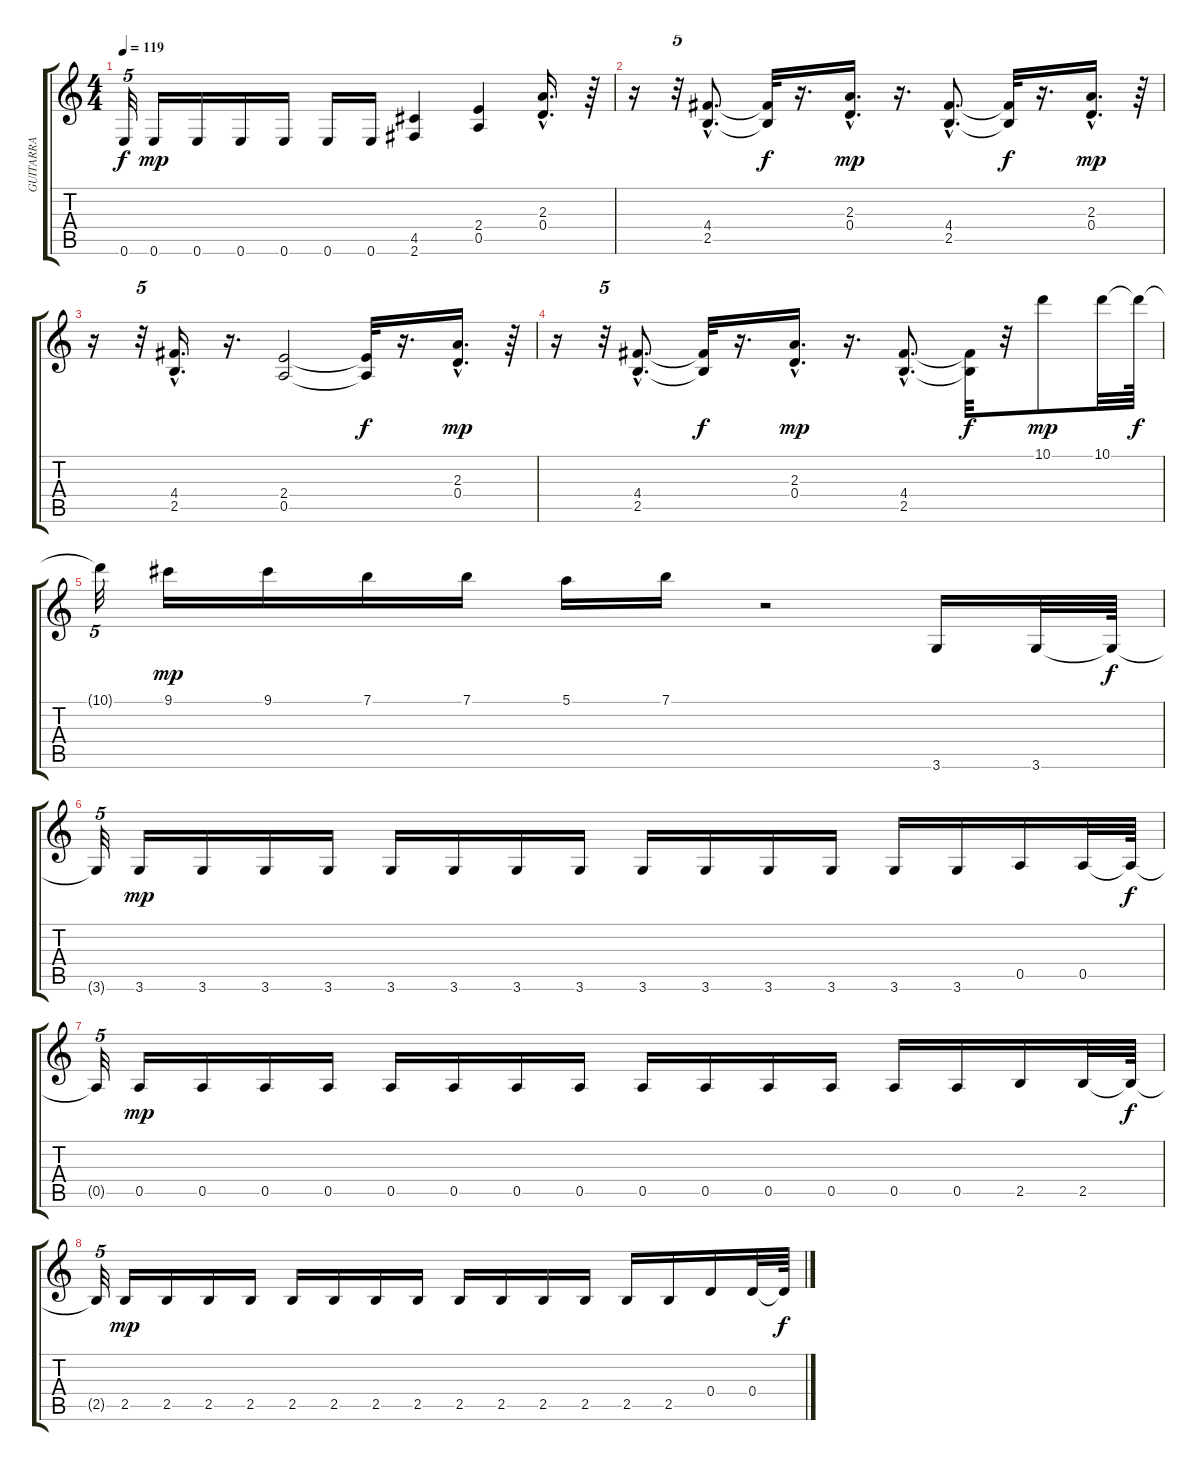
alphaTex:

\track ("GUITARRA" "GUITARRA") {instrument overdrivenguitar}
\staff {score tabs}
\tuning (E4 B3 G3 D3 A2 E2) {hide}
\ts (4 4)
\tempo 119
\clef g2
\ks c
0.6{t}.32{tu (5 4) dy f} 0.6.16{dy mp} 0.6.16 0.6.16 0.6.16 0.6.16 0.6.16 (4.5 2.6).4 (2.4 0.5).4 (2.3{hac} 0.4{hac}).16{d} r.64 |
r.16 r.32{tu (5 4)} (4.4{hac} 2.5{hac}).8{d} (4.4{t} 2.5{t}).32{dy f} r.16{d} (2.3{hac} 0.4{hac}).16{d dy mp} r.16{d} (4.4{hac} 2.5{hac}).8{d} (4.4{t} 2.5{t}).32{dy f} r.16{d} (2.3{hac} 0.4{hac}).16{d dy mp} r.64 |
r.16 r.32{tu (5 4)} (4.4{hac} 2.5{hac}).16{d} r.16{d} (2.4 0.5).2 (2.4{t} 0.5{t}).32{dy f} r.16{d} (2.3{hac} 0.4{hac}).16{d dy mp} r.64 |
r.16 r.32{tu (5 4)} (4.4{hac} 2.5{hac}).8{d} (4.4{t} 2.5{t}).32{dy f} r.16{d} (2.3{hac} 0.4{hac}).16{d dy mp} r.16{d} (4.4{hac} 2.5{hac}).8{d} (4.4{t} 2.5{t}).32{dy f} r.32 10.1.8{dy mp} 10.1.32 10.1{t}.64{dy f} |
10.1{t}.32{tu (5 4)} 9.1.16{dy mp} 9.1.16 7.1.16 7.1.16 5.1.16 7.1.16 r.2 3.6.16 3.6.32 3.6{t}.64{dy f} |
3.6{t}.32{tu (5 4)} 3.6.16{dy mp} 3.6.16 3.6.16 3.6.16 3.6.16 3.6.16 3.6.16 3.6.16 3.6.16 3.6.16 3.6.16 3.6.16 3.6.16 3.6.16 0.5.16 0.5.32 0.5{t}.64{dy f} |
0.5{t}.32{tu (5 4)} 0.5.16{dy mp} 0.5.16 0.5.16 0.5.16 0.5.16 0.5.16 0.5.16 0.5.16 0.5.16 0.5.16 0.5.16 0.5.16 0.5.16 0.5.16 2.5.16 2.5.32 2.5{t}.64{dy f} |
2.5{t}.32{tu (5 4)} 2.5.16{dy mp} 2.5.16 2.5.16 2.5.16 2.5.16 2.5.16 2.5.16 2.5.16 2.5.16 2.5.16 2.5.16 2.5.16 2.5.16 2.5.16 0.4.16 0.4.32 0.4{t}.64{dy f}
